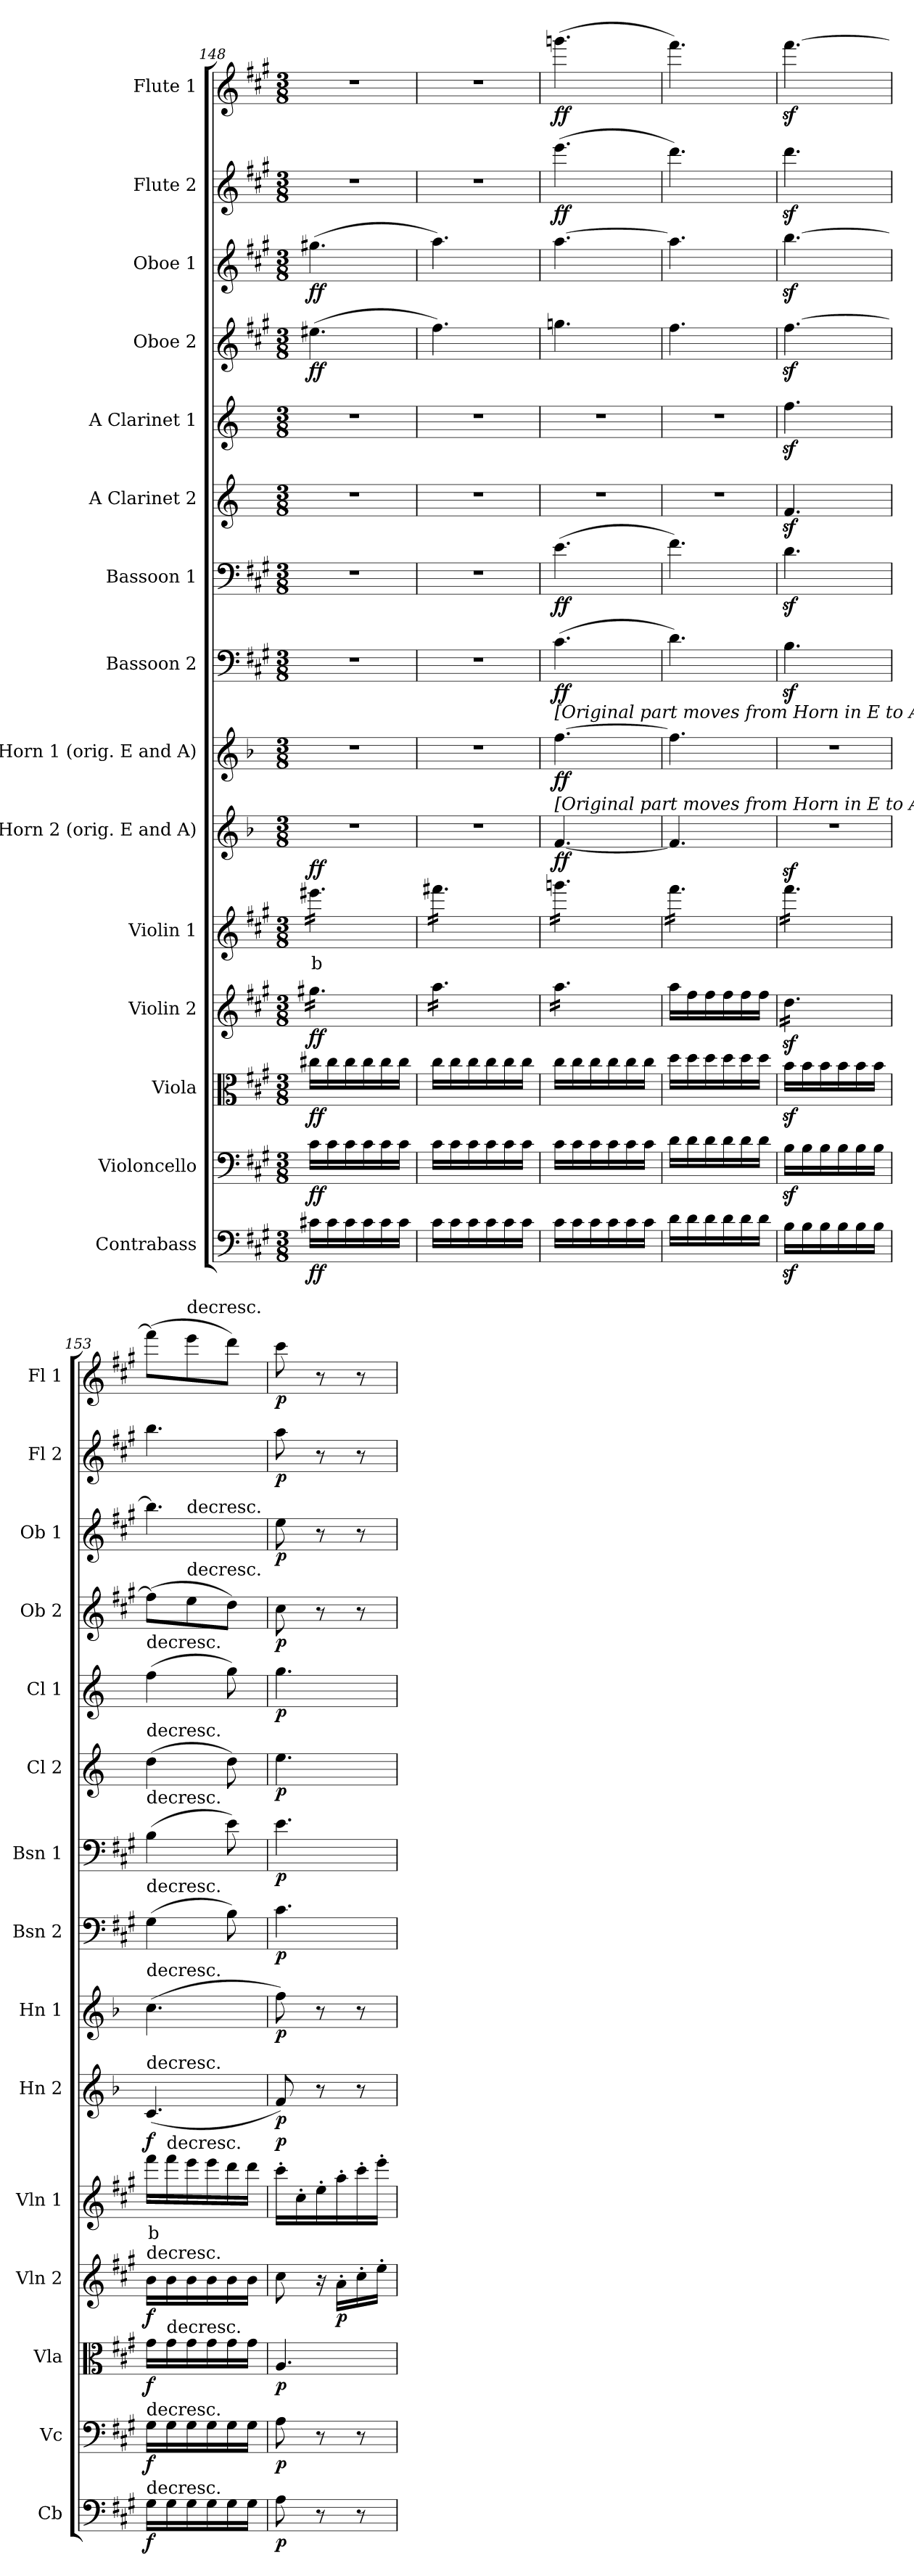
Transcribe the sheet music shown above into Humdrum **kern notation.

**kern	**dynam	**kern	**dynam	**kern	**dynam	**kern	**dynam	**kern	**text	**dynam	**kern	**dynam	**kern	**dynam	**kern	**dynam	**kern	**dynam	**kern	**dynam	**kern	**dynam	**kern	**dynam	**kern	**dynam	**kern	**dynam	**kern	**dynam
*part15	*part15	*part14	*part14	*part13	*part13	*part12	*part12	*part11	*part11	*part11	*part10	*part10	*part9	*part9	*part8	*part8	*part7	*part7	*part6	*part6	*part5	*part5	*part4	*part4	*part3	*part3	*part2	*part2	*part1	*part1
*staff15	*staff15	*staff14	*staff14	*staff13	*staff13	*staff12	*staff12	*staff11	*staff11	*staff11	*staff10	*staff10	*staff9	*staff9	*staff8	*staff8	*staff7	*staff7	*staff6	*staff6	*staff5	*staff5	*staff4	*staff4	*staff3	*staff3	*staff2	*staff2	*staff1	*staff1
*I"Contrabass	*	*I"Violoncello	*	*I"Viola	*	*I"Violin 2	*	*I"Violin 1	*	*	*I"E Horn 2 (orig. E and A)	*	*I"E Horn 1 (orig. E and A)	*	*I"Bassoon 2	*	*I"Bassoon 1	*	*I"A Clarinet 2	*	*I"A Clarinet 1	*	*I"Oboe 2	*	*I"Oboe 1	*	*I"Flute 2	*	*I"Flute 1	*
*I'Cb	*	*I'Vc	*	*I'Vla	*	*I'Vln 2	*	*I'Vln 1	*	*	*I'Hn 2	*	*I'Hn 1	*	*I'Bsn 2	*	*I'Bsn 1	*	*I'Cl 2	*	*I'Cl 1	*	*I'Ob 2	*	*I'Ob 1	*	*I'Fl 2	*	*I'Fl 1	*
*clefF4	*	*clefF4	*	*clefC3	*	*clefG2	*	*clefG2	*	*	*clefG2	*	*clefG2	*	*clefF4	*	*clefF4	*	*clefG2	*	*clefG2	*	*clefG2	*	*clefG2	*	*clefG2	*	*clefG2	*
*ITrd7c12	*	*	*	*	*	*	*	*	*	*	*ITrd5c8	*	*ITrd5c8	*	*	*	*	*	*ITrd2c3	*	*ITrd2c3	*	*	*	*	*	*	*	*	*
*k[f#c#g#]	*	*k[f#c#g#]	*	*k[f#c#g#]	*	*k[f#c#g#]	*	*k[f#c#g#]	*	*	*k[f#c#g#]	*	*k[f#c#g#]	*	*k[f#c#g#]	*	*k[f#c#g#]	*	*k[f#c#g#]	*	*k[f#c#g#]	*	*k[f#c#g#]	*	*k[f#c#g#]	*	*k[f#c#g#]	*	*k[f#c#g#]	*
*M3/8	*	*M3/8	*	*M3/8	*	*M3/8	*	*M3/8	*	*	*M3/8	*	*M3/8	*	*M3/8	*	*M3/8	*	*M3/8	*	*M3/8	*	*M3/8	*	*M3/8	*	*M3/8	*	*M3/8	*
=148	=148	=148	=148	=148	=148	=148	=148	=148	=148	=148	=148	=148	=148	=148	=148	=148	=148	=148	=148	=148	=148	=148	=148	=148	=148	=148	=148	=148	=148	=148
!	!LO:DY:b	!	!LO:DY:b	!	!LO:DY:b	!	!LO:DY:b	!	!LO:LY:b:color=#FF0000	!LO:DY:b	!	!	!	!	!	!	!	!	!	!	!	!	!	!LO:DY:b	!	!LO:DY:b	!	!	!	!
*	*	*	*	*	*	*tremolo	*	*	*	*	*	*	*	*	*	*	*	*	*	*	*	*	*	*	*	*	*	*	*	*
*	*	*	*	*	*	*	*	*tremolo	*	*	*	*	*	*	*	*	*	*	*	*	*	*	*	*	*	*	*	*	*	*
16C#X\LL	ff	16c#\LL	ff	16cc#X\LL	ff	16gg#X\LL	ff	16eee#X\LL	b	ff	4.r	.	4.r	.	4.r	.	4.r	.	4.r	.	4.r	.	(4.ee#X\	ff	(4.gg#X\	ff	4.r	.	4.r	.
16C#\	.	16c#\	.	16cc#\	.	16gg#X\	.	16eee#X\	.	.	.	.	.	.	.	.	.	.	.	.	.	.	.	.	.	.	.	.	.	.
16C#\	.	16c#\	.	16cc#\	.	16gg#X\	.	16eee#X\	.	.	.	.	.	.	.	.	.	.	.	.	.	.	.	.	.	.	.	.	.	.
16C#\	.	16c#\	.	16cc#\	.	16gg#X\	.	16eee#X\	.	.	.	.	.	.	.	.	.	.	.	.	.	.	.	.	.	.	.	.	.	.
16C#\	.	16c#\	.	16cc#\	.	16gg#X\	.	16eee#X\	.	.	.	.	.	.	.	.	.	.	.	.	.	.	.	.	.	.	.	.	.	.
16C#\JJ	.	16c#\JJ	.	16cc#\JJ	.	16gg#X\JJ	.	16eee#X\JJ	.	.	.	.	.	.	.	.	.	.	.	.	.	.	.	.	.	.	.	.	.	.
=149	=149	=149	=149	=149	=149	=149	=149	=149	=149	=149	=149	=149	=149	=149	=149	=149	=149	=149	=149	=149	=149	=149	=149	=149	=149	=149	=149	=149	=149	=149
16C#\LL	.	16c#\LL	.	16cc#\LL	.	16aa\LL	.	16fff#X\LL	.	.	4.r	.	4.r	.	4.r	.	4.r	.	4.r	.	4.r	.	4.ff#\)	.	4.aa\)	.	4.r	.	4.r	.
16C#\	.	16c#\	.	16cc#\	.	16aa\	.	16fff#X\	.	.	.	.	.	.	.	.	.	.	.	.	.	.	.	.	.	.	.	.	.	.
16C#\	.	16c#\	.	16cc#\	.	16aa\	.	16fff#X\	.	.	.	.	.	.	.	.	.	.	.	.	.	.	.	.	.	.	.	.	.	.
16C#\	.	16c#\	.	16cc#\	.	16aa\	.	16fff#X\	.	.	.	.	.	.	.	.	.	.	.	.	.	.	.	.	.	.	.	.	.	.
16C#\	.	16c#\	.	16cc#\	.	16aa\	.	16fff#X\	.	.	.	.	.	.	.	.	.	.	.	.	.	.	.	.	.	.	.	.	.	.
16C#\JJ	.	16c#\JJ	.	16cc#\JJ	.	16aa\JJ	.	16fff#X\JJ	.	.	.	.	.	.	.	.	.	.	.	.	.	.	.	.	.	.	.	.	.	.
=150	=150	=150	=150	=150	=150	=150	=150	=150	=150	=150	=150	=150	=150	=150	=150	=150	=150	=150	=150	=150	=150	=150	=150	=150	=150	=150	=150	=150	=150	=150
!	!	!	!	!	!	!	!	!	!	!	!	!	!LO:TX:a:t=[Original part moves from Horn in E to A here]	!	!	!	!	!	!	!	!	!	!	!	!	!	!	!	!	!
!	!	!	!	!	!	!	!	!	!	!	!LO:TX:a:t=[Original part moves from Horn in E to A here]	!	!	!	!	!	!	!	!	!	!	!	!	!	!	!	!	!	!	!
!	!	!	!	!	!	!	!	!	!	!	!	!LO:DY:b	!	!LO:DY:b	!	!LO:DY:b	!	!LO:DY:b	!	!	!	!	!	!	!	!	!	!LO:DY:b	!	!LO:DY:b
16C#\LL	.	16c#\LL	.	16cc#\LL	.	16aa\LL	.	16gggn\LL	.	.	[4.A/	ff	[4.a\	ff	(4.c#\	ff	(4.e\	ff	4.r	.	4.r	.	4.ggn\	.	[4.aa\	.	(4.eee\	ff	(4.gggn\	ff
16C#\	.	16c#\	.	16cc#\	.	16aa\	.	16gggn\	.	.	.	.	.	.	.	.	.	.	.	.	.	.	.	.	.	.	.	.	.	.
16C#\	.	16c#\	.	16cc#\	.	16aa\	.	16gggn\	.	.	.	.	.	.	.	.	.	.	.	.	.	.	.	.	.	.	.	.	.	.
16C#\	.	16c#\	.	16cc#\	.	16aa\	.	16gggn\	.	.	.	.	.	.	.	.	.	.	.	.	.	.	.	.	.	.	.	.	.	.
16C#\	.	16c#\	.	16cc#\	.	16aa\	.	16gggn\	.	.	.	.	.	.	.	.	.	.	.	.	.	.	.	.	.	.	.	.	.	.
16C#\JJ	.	16c#\JJ	.	16cc#\JJ	.	16aa\JJ	.	16gggn\JJ	.	.	.	.	.	.	.	.	.	.	.	.	.	.	.	.	.	.	.	.	.	.
*	*	*	*	*	*	*Xtremolo	*	*	*	*	*	*	*	*	*	*	*	*	*	*	*	*	*	*	*	*	*	*	*	*
=151	=151	=151	=151	=151	=151	=151	=151	=151	=151	=151	=151	=151	=151	=151	=151	=151	=151	=151	=151	=151	=151	=151	=151	=151	=151	=151	=151	=151	=151	=151
16D\LL	.	16d\LL	.	16dd\LL	.	16aa\LL	.	16fff#\LL	.	.	4.A/]	.	4.a\]	.	4.d\)	.	4.f#\)	.	4.r	.	4.r	.	4.ff#\	.	4.aa\]	.	4.ddd\)	.	4.fff#\)	.
16D\	.	16d\	.	16dd\	.	16ff#\	.	16fff#\	.	.	.	.	.	.	.	.	.	.	.	.	.	.	.	.	.	.	.	.	.	.
16D\	.	16d\	.	16dd\	.	16ff#\	.	16fff#\	.	.	.	.	.	.	.	.	.	.	.	.	.	.	.	.	.	.	.	.	.	.
16D\	.	16d\	.	16dd\	.	16ff#\	.	16fff#\	.	.	.	.	.	.	.	.	.	.	.	.	.	.	.	.	.	.	.	.	.	.
16D\	.	16d\	.	16dd\	.	16ff#\	.	16fff#\	.	.	.	.	.	.	.	.	.	.	.	.	.	.	.	.	.	.	.	.	.	.
16D\JJ	.	16d\JJ	.	16dd\JJ	.	16ff#\JJ	.	16fff#\JJ	.	.	.	.	.	.	.	.	.	.	.	.	.	.	.	.	.	.	.	.	.	.
=152	=152	=152	=152	=152	=152	=152	=152	=152	=152	=152	=152	=152	=152	=152	=152	=152	=152	=152	=152	=152	=152	=152	=152	=152	=152	=152	=152	=152	=152	=152
*	*	*	*	*	*	*tremolo	*	*	*	*	*	*	*	*	*	*	*	*	*	*	*	*	*	*	*	*	*	*	*	*
16BBz<\LL	.	16Bz<\LL	.	16bz<\LL	.	16ddz<\LL	.	16fff#z<\LL	.	.	4.r	.	4.r	.	4.Bz<\	.	4.dz<\	.	4.dz</	.	4.ddz<\	.	[4.ff#z<\	.	[4.bbz<\	.	4.dddz<\	.	[4.fff#z<\	.
16BB\	.	16B\	.	16b\	.	16ddz<\	.	16fff#z<\	.	.	.	.	.	.	.	.	.	.	.	.	.	.	.	.	.	.	.	.	.	.
16BB\	.	16B\	.	16b\	.	16ddz<\	.	16fff#z<\	.	.	.	.	.	.	.	.	.	.	.	.	.	.	.	.	.	.	.	.	.	.
16BB\	.	16B\	.	16b\	.	16ddz<\	.	16fff#z<\	.	.	.	.	.	.	.	.	.	.	.	.	.	.	.	.	.	.	.	.	.	.
16BB\	.	16B\	.	16b\	.	16ddz<\	.	16fff#z<\	.	.	.	.	.	.	.	.	.	.	.	.	.	.	.	.	.	.	.	.	.	.
16BB\JJ	.	16B\JJ	.	16b\JJ	.	16ddz<\JJ	.	16fff#z<\JJ	.	.	.	.	.	.	.	.	.	.	.	.	.	.	.	.	.	.	.	.	.	.
*	*	*	*	*	*	*	*	*Xtremolo	*	*	*	*	*	*	*	*	*	*	*	*	*	*	*	*	*	*	*	*	*	*
*	*	*	*	*	*	*Xtremolo	*	*	*	*	*	*	*	*	*	*	*	*	*	*	*	*	*	*	*	*	*	*	*	*
=153	=153	=153	=153	=153	=153	=153	=153	=153	=153	=153	=153	=153	=153	=153	=153	=153	=153	=153	=153	=153	=153	=153	=153	=153	=153	=153	=153	=153	=153	=153
!	!	!	!	!	!	!	!	!	!	!	!	!	!	!	!	!	!	!	!	!	!LO:TX:a:t=decresc.	!	!	!	!	!	!	!	!	!
!	!	!	!	!	!	!	!	!	!	!	!	!	!	!	!	!	!	!	!LO:TX:a:t=decresc.	!	!	!	!	!	!	!	!	!	!	!
!	!	!	!	!	!	!	!	!	!	!	!	!	!	!	!	!	!LO:TX:a:t=decresc.	!	!	!	!	!	!	!	!	!	!	!	!	!
!	!	!	!	!	!	!	!	!	!	!	!	!	!	!	!LO:TX:a:t=decresc.	!	!	!	!	!	!	!	!	!	!	!	!	!	!	!
!	!	!	!	!	!	!	!	!	!	!	!	!	!LO:TX:a:t=decresc.	!	!	!	!	!	!	!	!	!	!	!	!	!	!	!	!	!
!	!	!	!	!	!	!	!	!	!	!	!LO:TX:a:t=decresc.	!	!	!	!	!	!	!	!	!	!	!	!	!	!	!	!	!	!	!
!	!	!	!	!	!	!LO:TX:a:t=decresc.	!	!	!	!	!	!	!	!	!	!	!	!	!	!	!	!	!	!	!	!	!	!	!	!
!	!	!LO:TX:a:t=decresc.	!	!	!	!	!	!	!	!	!	!	!	!	!	!	!	!	!	!	!	!	!	!	!	!	!	!	!	!
!LO:TX:a:t=decresc.	!	!	!	!	!	!	!	!	!	!	!	!	!	!	!	!	!	!	!	!	!	!	!	!	!	!	!	!	!	!
!	!LO:DY:b	!	!LO:DY:b	!	!LO:DY:b	!	!LO:DY:b	!	!LO:LY:b:color=#FF0000	!LO:DY:b	!	!	!	!	!	!	!	!	!	!	!	!	!	!	!	!	!	!	!	!
*	*	*	*	*	*	*	*	*	*	*	*	*	*	*	*	*	*	*	*	*	*	*	*	*	*^	*	*	*	*	*
16GG#\LL	f	16G#\LL	f	16g#\LL	f	16b\LL	f	16fff#\LL	b	f	(4.E/	.	(4.e\	.	(4G#\	.	(4B\	.	(4b\	.	(4dd\	.	(8ff#\L]	.	4.bb\]	8ryy	.	4.bb\	.	(8fff#\L]	.
!	!	!	!	!	!	!	!	!LO:TX:a:t=decresc.	!	!	!	!	!	!	!	!	!	!	!	!	!	!	!	!	!	!	!	!	!	!	!
!	!	!	!	!LO:TX:a:t=decresc.	!	!	!	!	!	!	!	!	!	!	!	!	!	!	!	!	!	!	!	!	!	!	!	!	!	!	!
16GG#\	.	16G#\	.	16g#\	.	16b\	.	16fff#\	.	.	.	.	.	.	.	.	.	.	.	.	.	.	.	.	.	.	.	.	.	.	.
!	!	!	!	!	!	!	!	!	!	!	!	!	!	!	!	!	!	!	!	!	!	!	!	!	!	!	!	!	!	!LO:TX:a:t=decresc.	!
!	!	!	!	!	!	!	!	!	!	!	!	!	!	!	!	!	!	!	!	!	!	!	!	!	!	!LO:TX:a:t=decresc.	!	!	!	!	!
!	!	!	!	!	!	!	!	!	!	!	!	!	!	!	!	!	!	!	!	!	!	!	!LO:TX:a:t=decresc.	!	!	!	!	!	!	!	!
16GG#\	.	16G#\	.	16g#\	.	16b\	.	16eee\	.	.	.	.	.	.	.	.	.	.	.	.	.	.	8ee\	.	.	4ryy	.	.	.	8eee\	.
16GG#\	.	16G#\	.	16g#\	.	16b\	.	16eee\	.	.	.	.	.	.	.	.	.	.	.	.	.	.	.	.	.	.	.	.	.	.	.
16GG#\	.	16G#\	.	16g#\	.	16b\	.	16ddd\	.	.	.	.	.	.	8B\)	.	8e\)	.	8b\)	.	8ee\)	.	8dd\J)	.	.	.	.	.	.	8ddd\J)	.
16GG#\JJ	.	16G#\JJ	.	16g#\JJ	.	16b\JJ	.	16ddd\JJ	.	.	.	.	.	.	.	.	.	.	.	.	.	.	.	.	.	.	.	.	.	.	.
!!LO:PB:g=z
=154	=154	=154	=154	=154	=154	=154	=154	=154	=154	=154	=154	=154	=154	=154	=154	=154	=154	=154	=154	=154	=154	=154	=154	=154	=154	=154	=154	=154	=154	=154	=154
!	!LO:DY:b	!	!LO:DY:b	!	!LO:DY:b	!	!	!	!	!LO:DY:b	!	!LO:DY:b	!	!LO:DY:b	!	!LO:DY:b	!	!LO:DY:b	!	!LO:DY:b	!	!LO:DY:b	!	!LO:DY:b	!	!	!LO:DY:b	!	!LO:DY:b	!	!LO:DY:b
*	*	*	*	*	*	*	*	*	*	*	*	*	*	*	*	*	*	*	*	*	*	*	*	*	*v	*v	*	*	*	*	*
8AA\	p	8A\	p	4.A/	p	8cc#\	.	16ccc#'\LL	.	p	8A/)	p	8a\)	p	4.c#\	p	4.e\	p	4.cc#\	p	4.ee\	p	8cc#\	p	8ee\	p	8aa\	p	8ccc#\	p
.	.	.	.	.	.	.	.	16cc#'\	.	.	.	.	.	.	.	.	.	.	.	.	.	.	.	.	.	.	.	.	.	.
8r	.	8r	.	.	.	16r	.	16ee'\	.	.	8r	.	8r	.	.	.	.	.	.	.	.	.	8r	.	8r	.	8r	.	8r	.
!	!	!	!	!	!	!	!LO:DY:b	!	!	!	!	!	!	!	!	!	!	!	!	!	!	!	!	!	!	!	!	!	!	!
.	.	.	.	.	.	16a'\LL	p	16aa'\	.	.	.	.	.	.	.	.	.	.	.	.	.	.	.	.	.	.	.	.	.	.
8r	.	8r	.	.	.	16cc#'\	.	16ccc#'\	.	.	8r	.	8r	.	.	.	.	.	.	.	.	.	8r	.	8r	.	8r	.	8r	.
.	.	.	.	.	.	16ee'\JJ	.	16eee'\JJ	.	.	.	.	.	.	.	.	.	.	.	.	.	.	.	.	.	.	.	.	.	.
=	=	=	=	=	=	=	=	=	=	=	=	=	=	=	=	=	=	=	=	=	=	=	=	=	=	=	=	=	=	=
*-	*-	*-	*-	*-	*-	*-	*-	*-	*-	*-	*-	*-	*-	*-	*-	*-	*-	*-	*-	*-	*-	*-	*-	*-	*-	*-	*-	*-	*-	*-
